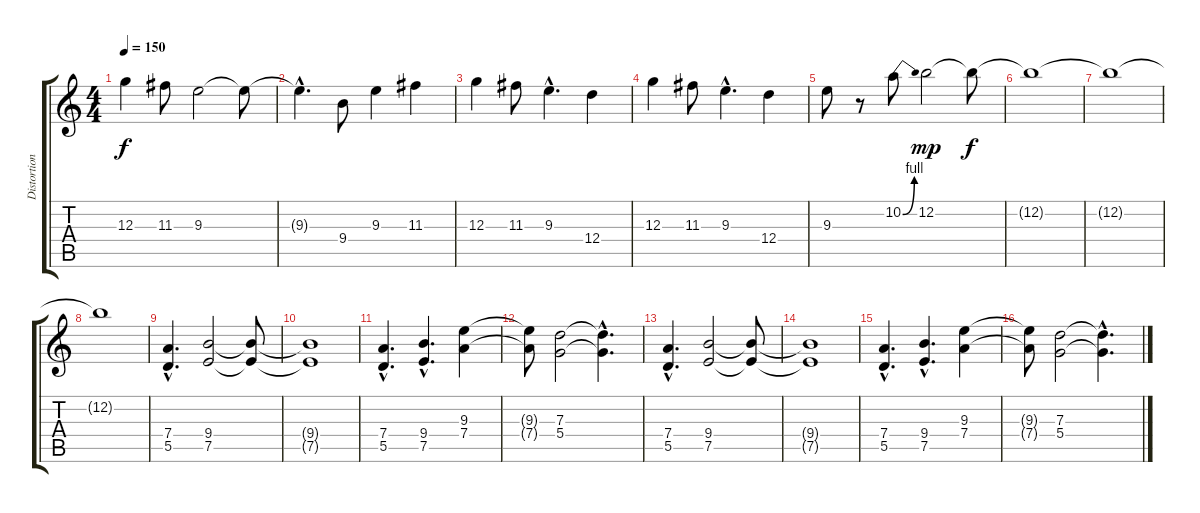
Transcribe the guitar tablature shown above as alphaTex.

\track ("Distortion Guitar 2" "Distortion") {instrument distortionguitar}
\staff {score tabs}
\tuning (E4 B3 G3 D3 A2 E2) {hide}
\ts (4 4)
\tempo 150
\clef g2
\ks c
12.3.4{dy f} 11.3.8 9.3.2 9.3{t}.8 |
9.3{hac t}.4{d} 9.4.8 9.3.4 11.3.4 |
12.3.4 11.3.8 9.3{hac}.4{d} 12.4.4 |
12.3.4 11.3.8 9.3{hac}.4{d} 12.4.4 |
9.3.8 r.8 10.2{be (bend 0 0 60 4)}.8 12.2.2{dy mp} 12.2{t}.8{dy f} |
12.2{t}.1 |
12.2{t}.1 |
12.2{t}.1 |
(7.4{hac} 5.5{hac}).4{d} (9.4 7.5).2 (9.4{t} 7.5{t}).8 |
(9.4{t} 7.5{t}).1 |
(7.4{hac} 5.5{hac}).4{d} (9.4{hac} 7.5{hac}).4{d} (9.3 7.4).4 |
(9.3{t} 7.4{t}).8 (7.3 5.4).2 (7.3{hac t} 5.4{hac t}).4{d} |
(7.4{hac} 5.5{hac}).4{d} (9.4 7.5).2 (9.4{t} 7.5{t}).8 |
(9.4{t} 7.5{t}).1 |
(7.4{hac} 5.5{hac}).4{d} (9.4{hac} 7.5{hac}).4{d} (9.3 7.4).4 |
(9.3{t} 7.4{t}).8 (7.3 5.4).2 (7.3{hac t} 5.4{hac t}).4{d}
